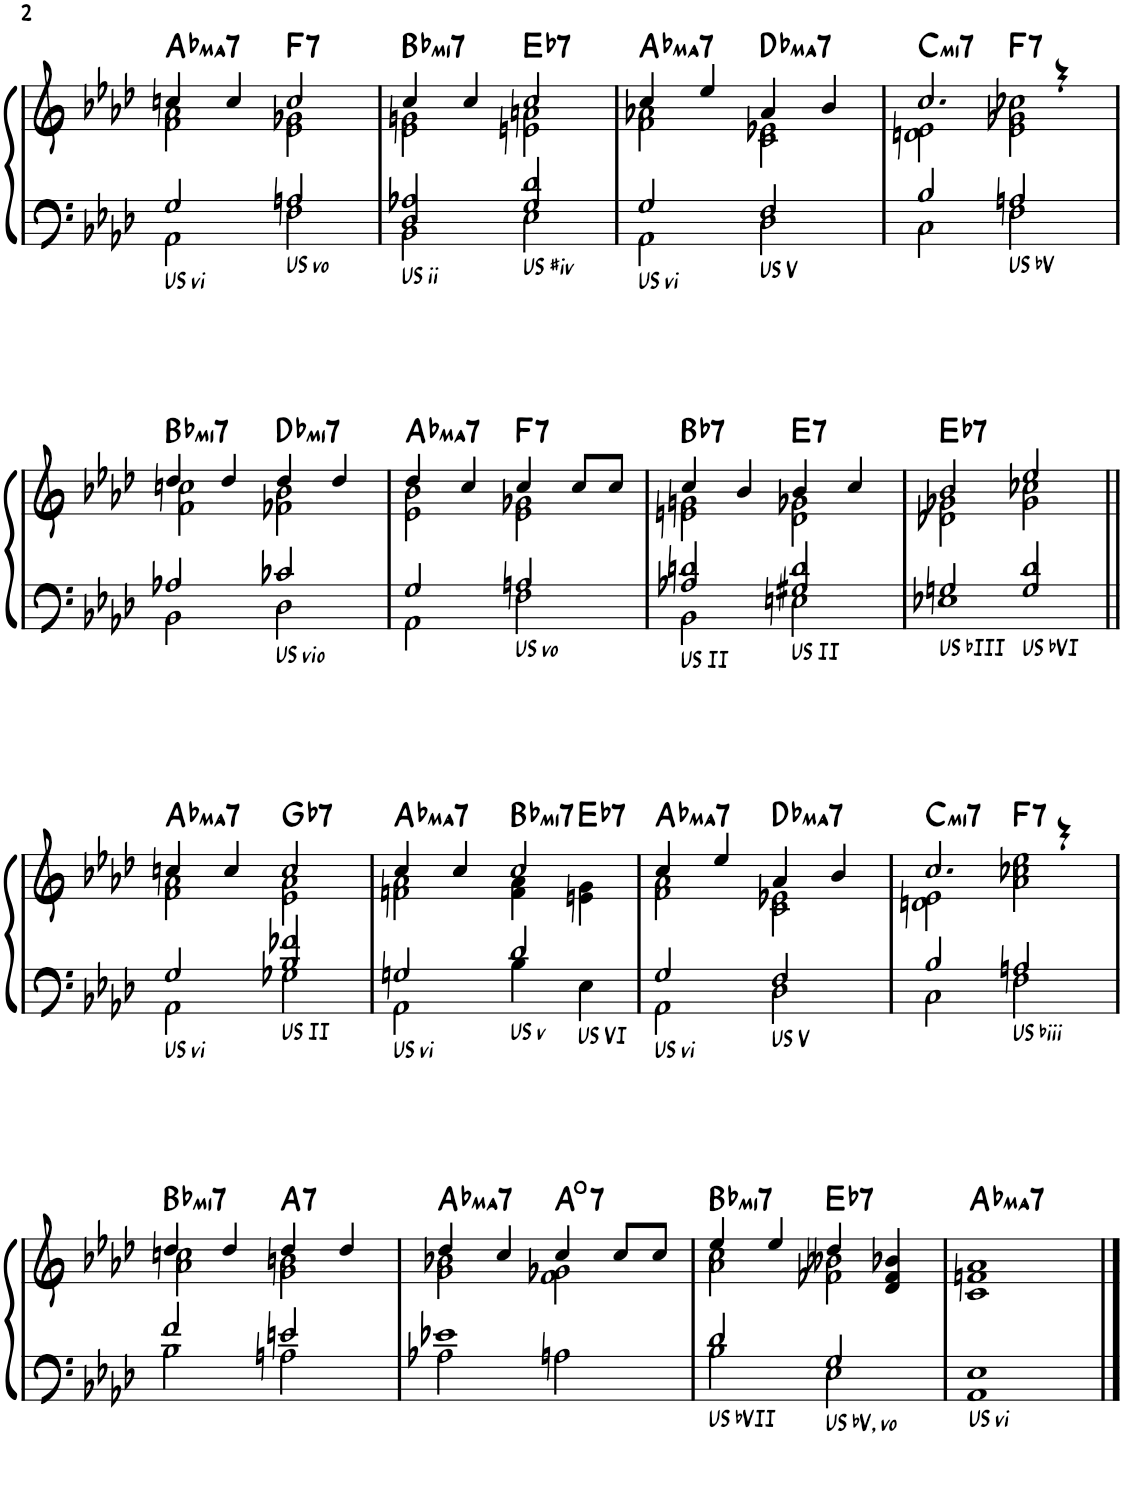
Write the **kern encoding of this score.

**kern	**kern	**harte
*part1	*part1	*part1
*staff2	*staff1	*
*I"Piano	*	*
*I'Pno.	*	*
!!LO:PB:g=z
*clefF4	*clefG2	*
*k[b-e-a-d-]	*k[b-e-a-d-]	*
*M4/4	*M4/4	*
=17	=17	=17
*^	*^	*
!LO:TX:b:t=US vi	!	!	!	!LO:H:kt=ma7
2G/	2AA-\	4ccn/	2f\ 2a-\	Ab:maj7
.	.	4cc/	.	.
!LO:TX:b:t=US vo	!	!	!	!LO:H:kt=7
2An/	2F\	2cc/	2e-\ 2g-X\	F:7
=18	=18	=18	=18	=18
!LO:TX:b:t=US ii	!	!	!	!LO:H:kt=mi7
2D-/ 2A-X/	2BB-\	4cc/	2e-\ 2gn\	Bb:min7
.	.	4cc/	.	.
!LO:TX:b:t=US ♯iv	!	!	!	!LO:H:kt=7
2G/ 2d-/	2E-\	2cc/	2en\ 2an\	Eb:7
=19	=19	=19	=19	=19
!LO:TX:b:t=US vi	!	!	!	!LO:H:kt=ma7
2G/	2AA-\	4cc/	2f\ 2a-X\	Ab:maj7
.	.	4ee-/	.	.
!LO:TX:b:t=US V	!	!	!	!LO:H:kt=ma7
2F/	2D-\	4a-/	2c\ 2e-X\	Db:maj7
.	.	4b-/	.	.
=20	=20	=20	=20	=20
!	!	!	!	!LO:H:kt=mi7
2B-/	2C\	2.cc/	2dn\ 2e-\	C:min7
!LO:TX:b:t=US ♭V	!	!	!	!LO:H:kt=7
2An/	2F\	.	2e-\ 2g-X\ 2cc-X\	F:7
.	.	4r	.	.
!!LO:LB:g=z	!!
=21	=21	=21	=21	=21
!	!	!	!	!LO:H:kt=mi7
2A-X/	2BB-\	4dd-/	2f\ 2ccn\	Bb:min7
.	.	4dd-/	.	.
!LO:TX:b:t=US vio	!	!	!	!LO:H:kt=mi7
2c-X/	2D-\	4dd-/	2f-X\ 2b-\	Db:min7
.	.	4dd-/	.	.
=22	=22	=22	=22	=22
!	!	!	!	!LO:H:kt=ma7
2G/	2AA-\	4dd-/	2e-\ 2b-\	Ab:maj7
.	.	4cc/	.	.
!LO:TX:b:t=US vo	!	!	!	!LO:H:kt=7
2An/	2F\	4cc/	2e-\ 2g-X\	F:7
.	.	8cc/L	.	.
.	.	8cc/J	.	.
=23	=23	=23	=23	=23
!LO:TX:b:t=US II	!	!	!	!LO:H:kt=7
2A-X/ 2dn/	2BB-\	4cc/	2en\ 2gn\	Bb:7
.	.	4b-/	.	.
!LO:TX:b:t=US II	!	!	!	!LO:H:kt=7
2G#X/ 2d/	2En\	4b-/	2d-\ 2g-X\	E:7
.	.	4cc/	.	.
=24	=24	=24	=24	=24
!LO:TX:b:t=US ♭III	!	!	!	!LO:H:kt=7
2Gn/	1E-X	2b-/	2d-X\ 2g-X\	Eb:7
!LO:TX:b:t=US ♭VI	!	!	!	!
2G/ 2d-/	.	2ee-/	2g-\ 2cc-X\	.
!!LO:LB:g=z	!!
=25||	=25||	=25||	=25||	=25||
!LO:TX:b:t=US vi	!	!	!	!LO:H:kt=ma7
2G/	2AA-\	4ccn/	2f\ 2a-\	Ab:maj7
.	.	4cc/	.	.
!LO:TX:b:t=US II	!	!	!	!LO:H:kt=7
2B-/ 2f-X/	2G-X\	2cc/	2e-\ 2a-\	Gb:7
=26	=26	=26	=26	=26
!LO:TX:b:t=US vi	!	!	!	!LO:H:kt=ma7
2Gn/	2AA-\	4cc/	2fn\ 2a-\	Ab:maj7
.	.	4cc/	.	.
!LO:TX:b:t=US v	!	!	!	!LO:H:kt=mi7
2d-/	4B-\	2cc/	4f\ 4a-\	Bb:min7
!	!LO:TX:b:t=US VI	!	!	!LO:H:kt=7
.	4E-\	.	4en\ 4g\	Eb:7
=27	=27	=27	=27	=27
!LO:TX:b:t=US vi	!	!	!	!LO:H:kt=ma7
2G/	2AA-\	4cc/	2f\ 2a-\	Ab:maj7
.	.	4ee-/	.	.
!LO:TX:b:t=US V	!	!	!	!LO:H:kt=ma7
2F/	2D-\	4a-/	2c\ 2e-X\	Db:maj7
.	.	4b-/	.	.
=28	=28	=28	=28	=28
!	!	!	!	!LO:H:kt=mi7
2B-/	2C\	2.cc/	2dn\ 2e-\	C:min7
!LO:TX:b:t=US ♭iii	!	!	!	!LO:H:kt=7
2An/	2F\	.	2a-\ 2cc-X\ 2ee-\	F:7
.	.	4r	.	.
!!LO:LB:g=z	!!
=29	=29	=29	=29	=29
!	!	!	!	!LO:H:kt=mi7
2f/	2B-\	4dd-/	2a-\ 2ccn\	Bb:min7
.	.	4dd-/	.	.
!	!	!	!	!LO:H:kt=7
2en/	2An\	4dd-/	2g\ 2bn\	A:7
.	.	4dd-/	.	.
=30	=30	=30	=30	=30
!	!	!	!	!LO:H:kt=ma7
1e-X	2A-X\	4dd-/	2g\ 2b-X\	Ab:maj7
.	.	4cc/	.	.
!	!	!	!	!LO:H:kt=7
.	2An\	4cc/	2f\ 2g-X\	A:dim7
.	.	8cc/L	.	.
.	.	8cc/J	.	.
=31	=31	=31	=31	=31
!LO:TX:b:t=US ♭VII	!	!	!	!LO:H:kt=mi7
2d-/	2B-\	4ee-/	2a-\ 2cc\	Bb:min7
.	.	4ee-/	.	.
!LO:TX:b:t=US ♭V, vo	!	!	!	!LO:H:kt=7
2G/	2E-\	4dd-/	2f-X\ 2b--X\	Eb:7
.	.	4d-/ 4f-/ 4b-X/	.	.
=32	=32	=32	=32	=32
!LO:TX:b:t=US vi	!	!	!	!LO:H:kt=ma7
1E-	1AA-	1a-	1c 1fn	Ab:maj7
*v	*v	*	*	*
*	*v	*v	*
==	==	==
*-	*-	*-
